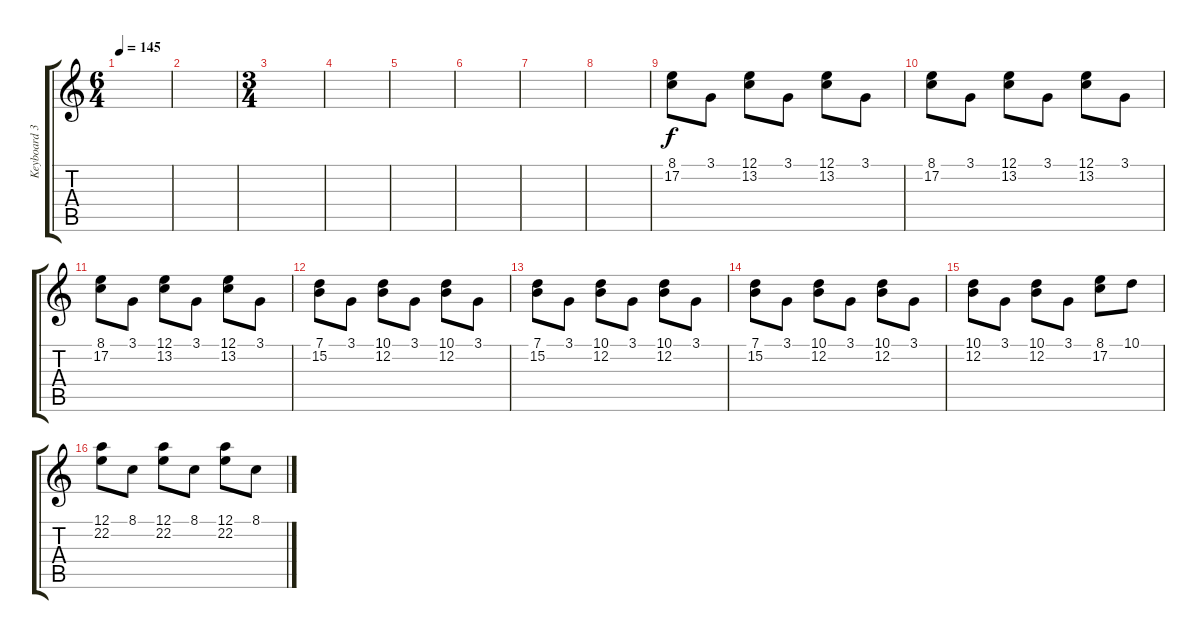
\track ("Keyboard 3" "Keyboard 3") {instrument stringensemble1}
\staff {score tabs}
\tuning (E4 B3 G3 D3 A2 E2) {hide}
\ts (6 4)
\tempo 145
\clef g2
\ks c
|
|
\ts (3 4)
|
|
|
|
|
|
(8.1 17.2).8 3.1.8 (12.1 13.2).8 3.1.8 (12.1 13.2).8 3.1.8 |
(8.1 17.2).8 3.1.8 (12.1 13.2).8 3.1.8 (12.1 13.2).8 3.1.8 |
(8.1 17.2).8 3.1.8 (12.1 13.2).8 3.1.8 (12.1 13.2).8 3.1.8 |
(7.1 15.2).8 3.1.8 (10.1 12.2).8 3.1.8 (10.1 12.2).8 3.1.8 |
(7.1 15.2).8 3.1.8 (10.1 12.2).8 3.1.8 (10.1 12.2).8 3.1.8 |
(7.1 15.2).8 3.1.8 (10.1 12.2).8 3.1.8 (10.1 12.2).8 3.1.8 |
(10.1 12.2).8 3.1.8 (10.1 12.2).8 3.1.8 (8.1 17.2).8 10.1.8 |
(12.1 22.2).8 8.1.8 (12.1 22.2).8 8.1.8 (12.1 22.2).8 8.1.8
